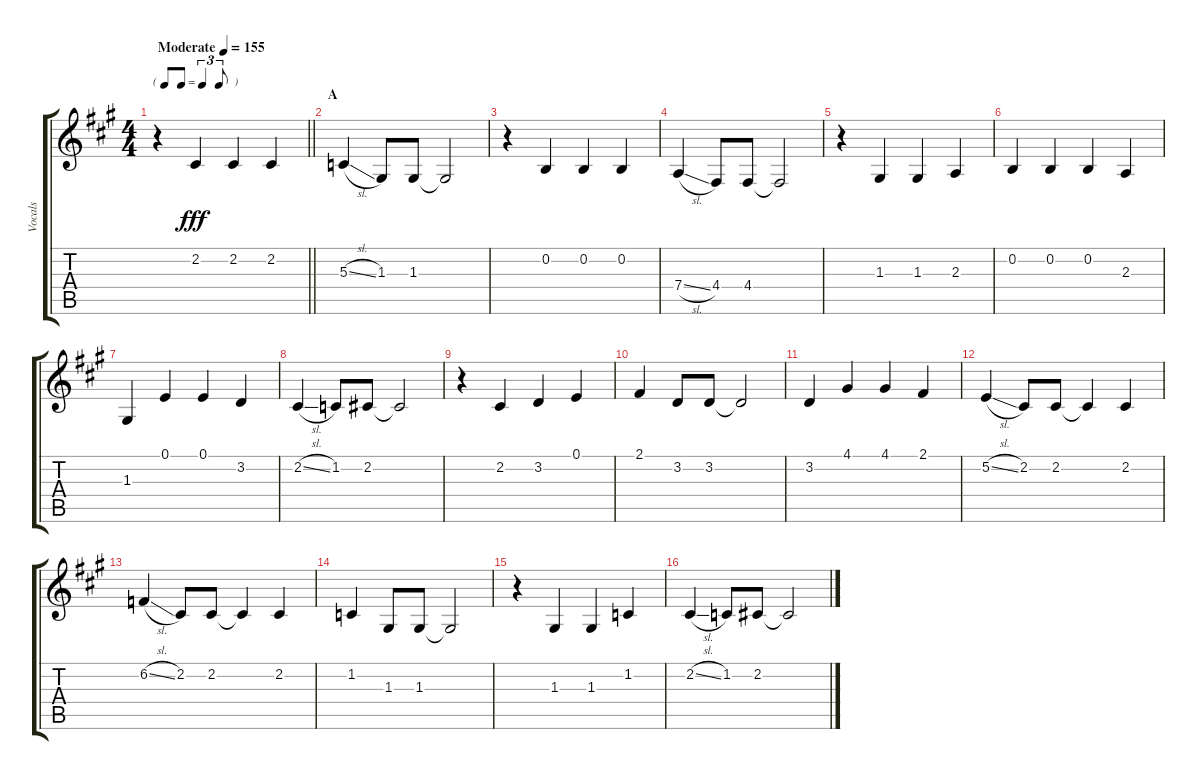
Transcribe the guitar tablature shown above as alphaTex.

\track ("Vocals" "Vocals") {instrument voiceoohs}
\staff {score tabs}
\tuning (E4 B3 G3 D3 A2 E2) {hide}
\ts (4 4)
\tf triplet8th
\tempo (155 "Moderate")
\clef g2
\barLineRight lightlight
\ks a
r.4{dy fff instrument voiceoohs} 2.2.4 2.2.4 2.2.4 |
\section ("" "A")
5.3{sl}.4 1.3.8 1.3.8 1.3{t}.2 |
r.4 0.2.4 0.2.4 0.2.4 |
7.4{sl}.4 4.4.8 4.4.8 4.4{t}.2 |
r.4 1.3.4 1.3.4 2.3.4 |
0.2.4 0.2.4 0.2.4 2.3.4 |
1.3.4 0.1.4 0.1.4 3.2.4 |
2.2{sl}.4 1.2.8 2.2.8 2.2{t}.2 |
r.4 2.2.4 3.2.4 0.1.4 |
2.1.4 3.2.8 3.2.8 3.2{t}.2 |
3.2.4 4.1.4 4.1.4 2.1.4 |
5.2{sl}.4 2.2.8 2.2.8 2.2{t}.4 2.2.4 |
6.2{sl}.4 2.2.8 2.2.8 2.2{t}.4 2.2.4 |
1.2.4 1.3.8 1.3.8 1.3{t}.2 |
r.4 1.3.4 1.3.4 1.2.4 |
2.2{sl}.4 1.2.8 2.2.8 2.2{t}.2
